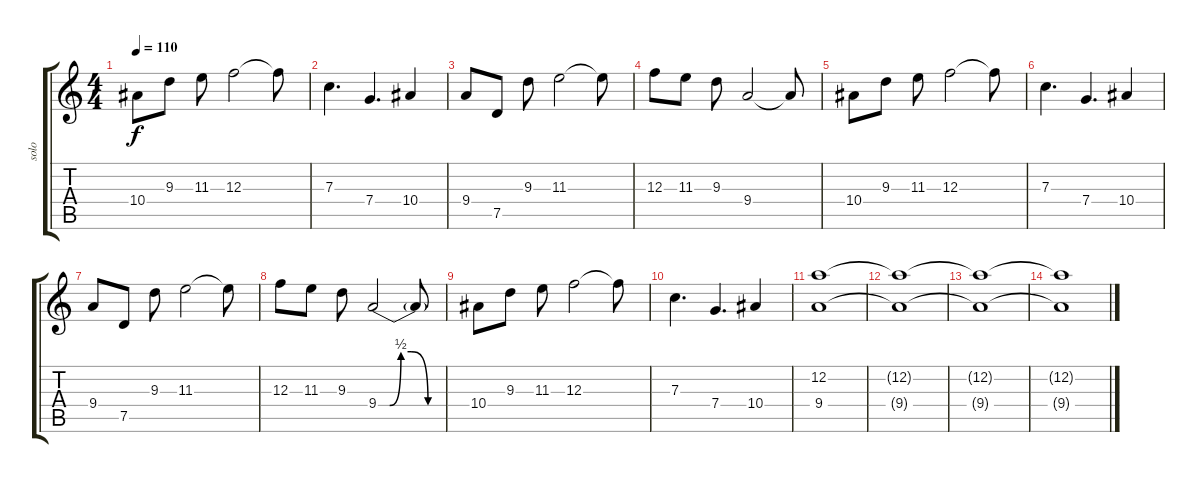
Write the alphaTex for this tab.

\track ("solo" "solo") {instrument distortionguitar}
\staff {score tabs}
\tuning (D4 A3 F3 C3 G2 C2) {hide}
\ts (4 4)
\tempo 110
\clef g2
\ks c
10.4.8{dy f} 9.3.8 11.3.8 12.3.2 12.3{t}.8 |
7.3.4{d} 7.4.4{d} 10.4.4 |
9.4.8 7.5.8 9.3.8 11.3.2 11.3{t}.8 |
12.3.8 11.3.8 9.3.8 9.4.2 9.4{t}.8 |
10.4.8 9.3.8 11.3.8 12.3.2 12.3{t}.8 |
7.3.4{d} 7.4.4{d} 10.4.4 |
9.4.8 7.5.8 9.3.8 11.3.2 11.3{t}.8 |
12.3.8 11.3.8 9.3.8 9.4{be (custom 0 0 10 0 20 2 29 2 44 0 60 0)}.2 9.4{t}.8 |
10.4.8 9.3.8 11.3.8 12.3.2 12.3{t}.8 |
7.3.4{d} 7.4.4{d} 10.4.4 |
(12.2 9.4).1 |
(12.2{t} 9.4{t}).1 |
(12.2{t} 9.4{t}).1 |
(12.2{t} 9.4{t}).1
